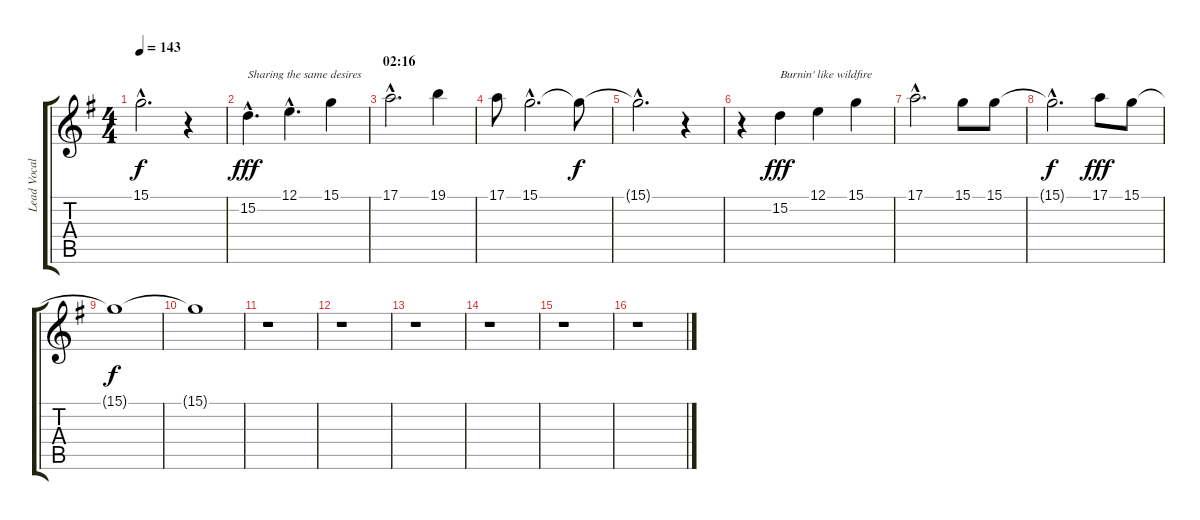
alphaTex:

\track ("Lead Vocals" "Lead Vocal") {instrument lead2sawtooth}
\staff {score tabs}
\tuning (E4 B3 G3 D3 A2 E2) {hide}
\ts (4 4)
\tempo 143
\clef g2
\ks g
15.1{hac t}.2{d dy f} r.4 |
15.2{hac}.4{d txt "Sharing the same desires" dy fff} 12.1{hac}.4{d} 15.1.4 |
\section ("" "02:16")
17.1{hac}.2{d} 19.1.4 |
17.1.8 15.1{hac}.2{d} 15.1{t}.8{dy f} |
15.1{hac t}.2{d} r.4 |
r.4 15.2.4{txt "Burnin' like wildfire" dy fff} 12.1.4 15.1.4 |
17.1{hac}.2{d} 15.1.8 15.1.8 |
15.1{hac t}.2{d dy f} 17.1.8{dy fff} 15.1.8 |
15.1{t}.1{dy f} |
15.1{t}.1 |
r.1 |
r.1 |
r.1 |
r.1 |
r.1 |
r.1
